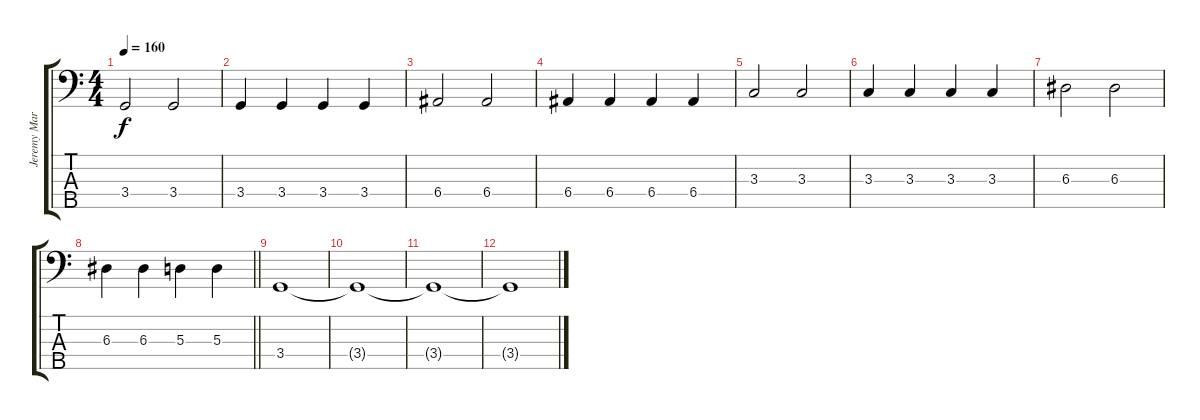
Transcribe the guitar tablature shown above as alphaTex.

\track ("Jeremy Marshall" "Jeremy Mar") {instrument electricbassfinger}
\staff {score tabs}
\tuning (G2 D2 A1 E1 B0) {hide}
\ts (4 4)
\tempo 160
\clef f4
\ks c
3.4.2{dy f} 3.4.2 |
3.4.4 3.4.4 3.4.4 3.4.4 |
6.4.2 6.4.2 |
6.4.4 6.4.4 6.4.4 6.4.4 |
3.3.2 3.3.2 |
3.3.4 3.3.4 3.3.4 3.3.4 |
6.3.2 6.3.2 |
\barLineRight lightlight
6.3.4 6.3.4 5.3.4 5.3.4 |
3.4.1 |
3.4{t}.1 |
3.4{t}.1 |
3.4{t}.1
